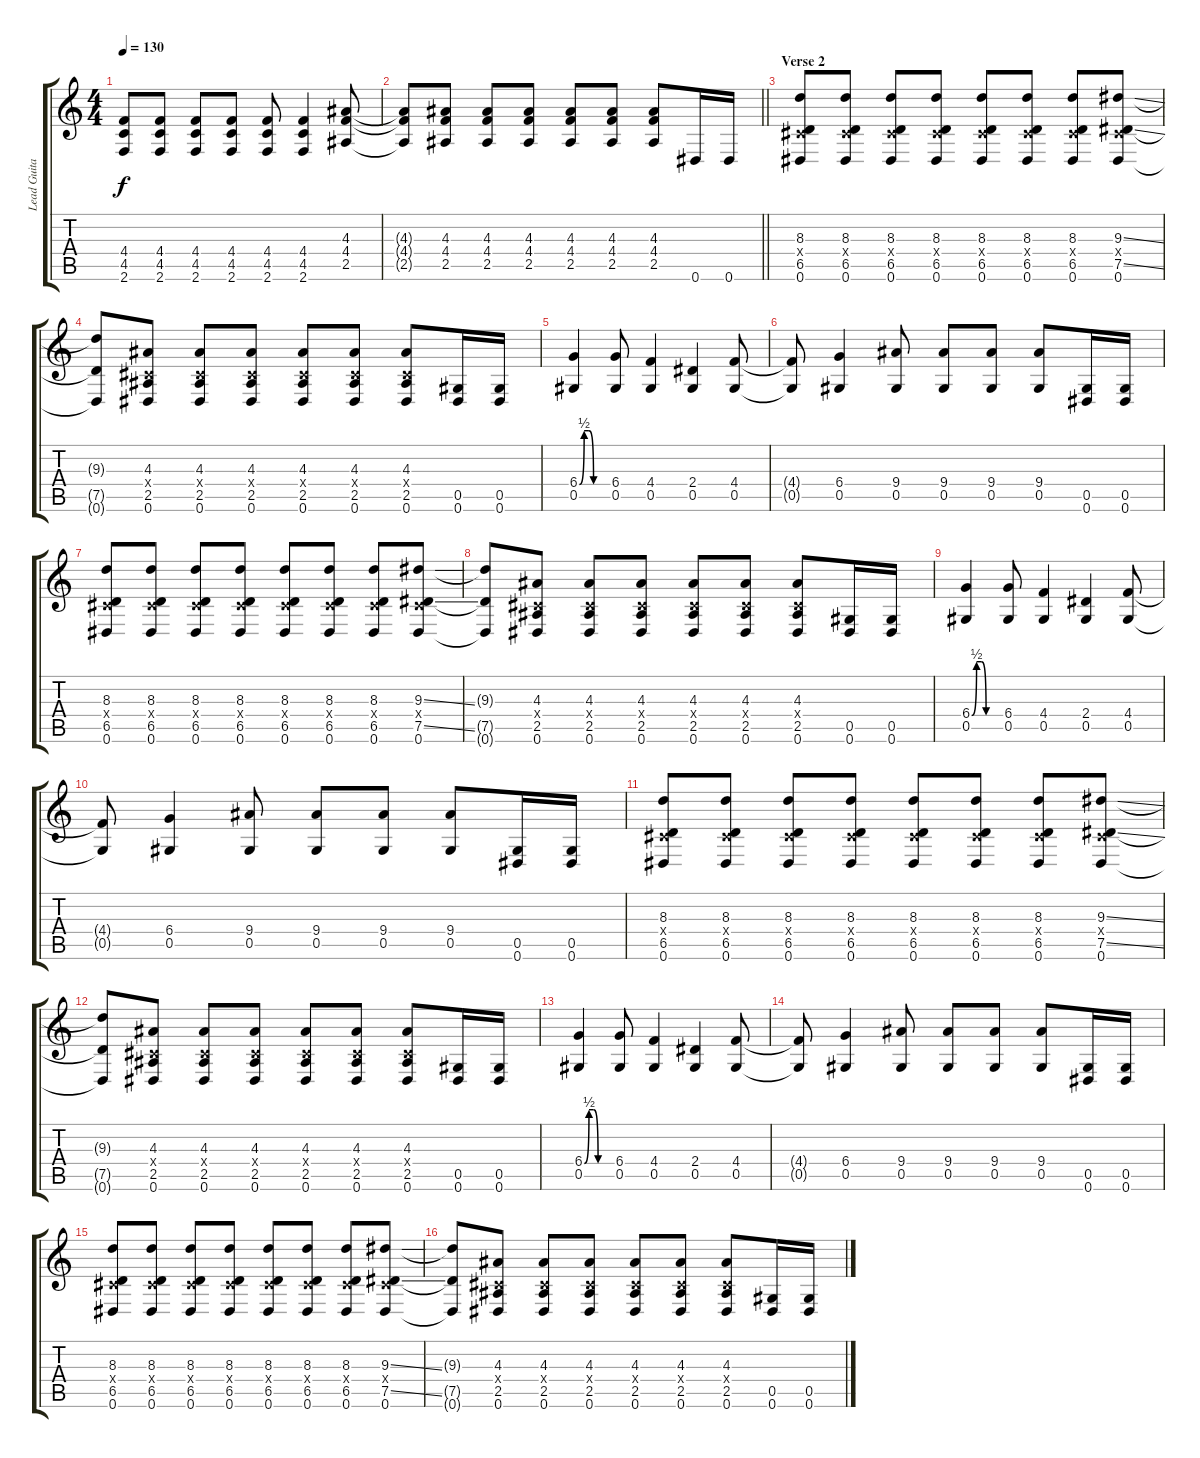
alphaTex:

\track ("Lead Guitar" "Lead Guita") {instrument electricguitarmuted}
\staff {score tabs}
\tuning (Eb4 Bb3 Gb3 Db3 Ab2 Eb2) {hide}
\ts (4 4)
\tempo 130
\clef g2
\ks c
(4.4 4.5 2.6).8{dy f} (4.4 4.5 2.6).8 (4.4 4.5 2.6).8 (4.4 4.5 2.6).8 (4.4 4.5 2.6).8 (4.4 4.5 2.6).4 (4.3 4.4 2.5).8 |
\barLineRight lightlight
(4.3{t} 4.4{t} 2.5{t}).8 (4.3 4.4 2.5).8 (4.3 4.4 2.5).8 (4.3 4.4 2.5).8 (4.3 4.4 2.5).8 (4.3 4.4 2.5).8 (4.3 4.4 2.5).8 0.6.16 0.6.16 |
\section ("" "Verse 2")
(8.3 0.4{x} 6.5 0.6).8 (8.3 0.4{x} 6.5 0.6).8 (8.3 0.4{x} 6.5 0.6).8 (8.3 0.4{x} 6.5 0.6).8 (8.3 0.4{x} 6.5 0.6).8 (8.3 0.4{x} 6.5 0.6).8 (8.3 0.4{x} 6.5 0.6).8 (9.3{ss} 0.4{x} 7.5{ss} 0.6).8 |
(9.3{t} 7.5{t} 0.6{t}).8 (4.3 0.4{x} 2.5 0.6).8 (4.3 0.4{x} 2.5 0.6).8 (4.3 0.4{x} 2.5 0.6).8 (4.3 0.4{x} 2.5 0.6).8 (4.3 0.4{x} 2.5 0.6).8 (4.3 0.4{x} 2.5 0.6).8 (0.5 0.6).16 (0.5 0.6).16 |
(6.4{be (custom 0 0 10 2 20 2 30 0 60 0)} 0.5).4 (6.4 0.5).8 (4.4 0.5).4 (2.4 0.5).4 (4.4 0.5).8 |
(4.4{t} 0.5{t}).8 (6.4 0.5).4 (9.4 0.5).8 (9.4 0.5).8 (9.4 0.5).8 (9.4 0.5).8 (0.5 0.6).16 (0.5 0.6).16 |
(8.3 0.4{x} 6.5 0.6).8 (8.3 0.4{x} 6.5 0.6).8 (8.3 0.4{x} 6.5 0.6).8 (8.3 0.4{x} 6.5 0.6).8 (8.3 0.4{x} 6.5 0.6).8 (8.3 0.4{x} 6.5 0.6).8 (8.3 0.4{x} 6.5 0.6).8 (9.3{ss} 0.4{x} 7.5{ss} 0.6).8 |
(9.3{t} 7.5{t} 0.6{t}).8 (4.3 0.4{x} 2.5 0.6).8 (4.3 0.4{x} 2.5 0.6).8 (4.3 0.4{x} 2.5 0.6).8 (4.3 0.4{x} 2.5 0.6).8 (4.3 0.4{x} 2.5 0.6).8 (4.3 0.4{x} 2.5 0.6).8 (0.5 0.6).16 (0.5 0.6).16 |
(6.4{be (custom 0 0 10 2 20 2 30 0 60 0)} 0.5).4 (6.4 0.5).8 (4.4 0.5).4 (2.4 0.5).4 (4.4 0.5).8 |
(4.4{t} 0.5{t}).8 (6.4 0.5).4 (9.4 0.5).8 (9.4 0.5).8 (9.4 0.5).8 (9.4 0.5).8 (0.5 0.6).16 (0.5 0.6).16 |
(8.3 0.4{x} 6.5 0.6).8 (8.3 0.4{x} 6.5 0.6).8 (8.3 0.4{x} 6.5 0.6).8 (8.3 0.4{x} 6.5 0.6).8 (8.3 0.4{x} 6.5 0.6).8 (8.3 0.4{x} 6.5 0.6).8 (8.3 0.4{x} 6.5 0.6).8 (9.3{ss} 0.4{x} 7.5{ss} 0.6).8 |
(9.3{t} 7.5{t} 0.6{t}).8 (4.3 0.4{x} 2.5 0.6).8 (4.3 0.4{x} 2.5 0.6).8 (4.3 0.4{x} 2.5 0.6).8 (4.3 0.4{x} 2.5 0.6).8 (4.3 0.4{x} 2.5 0.6).8 (4.3 0.4{x} 2.5 0.6).8 (0.5 0.6).16 (0.5 0.6).16 |
(6.4{be (custom 0 0 10 2 20 2 30 0 60 0)} 0.5).4 (6.4 0.5).8 (4.4 0.5).4 (2.4 0.5).4 (4.4 0.5).8 |
(4.4{t} 0.5{t}).8 (6.4 0.5).4 (9.4 0.5).8 (9.4 0.5).8 (9.4 0.5).8 (9.4 0.5).8 (0.5 0.6).16 (0.5 0.6).16 |
(8.3 0.4{x} 6.5 0.6).8 (8.3 0.4{x} 6.5 0.6).8 (8.3 0.4{x} 6.5 0.6).8 (8.3 0.4{x} 6.5 0.6).8 (8.3 0.4{x} 6.5 0.6).8 (8.3 0.4{x} 6.5 0.6).8 (8.3 0.4{x} 6.5 0.6).8 (9.3{ss} 0.4{x} 7.5{ss} 0.6).8 |
(9.3{t} 7.5{t} 0.6{t}).8 (4.3 0.4{x} 2.5 0.6).8 (4.3 0.4{x} 2.5 0.6).8 (4.3 0.4{x} 2.5 0.6).8 (4.3 0.4{x} 2.5 0.6).8 (4.3 0.4{x} 2.5 0.6).8 (4.3 0.4{x} 2.5 0.6).8 (0.5 0.6).16 (0.5 0.6).16
